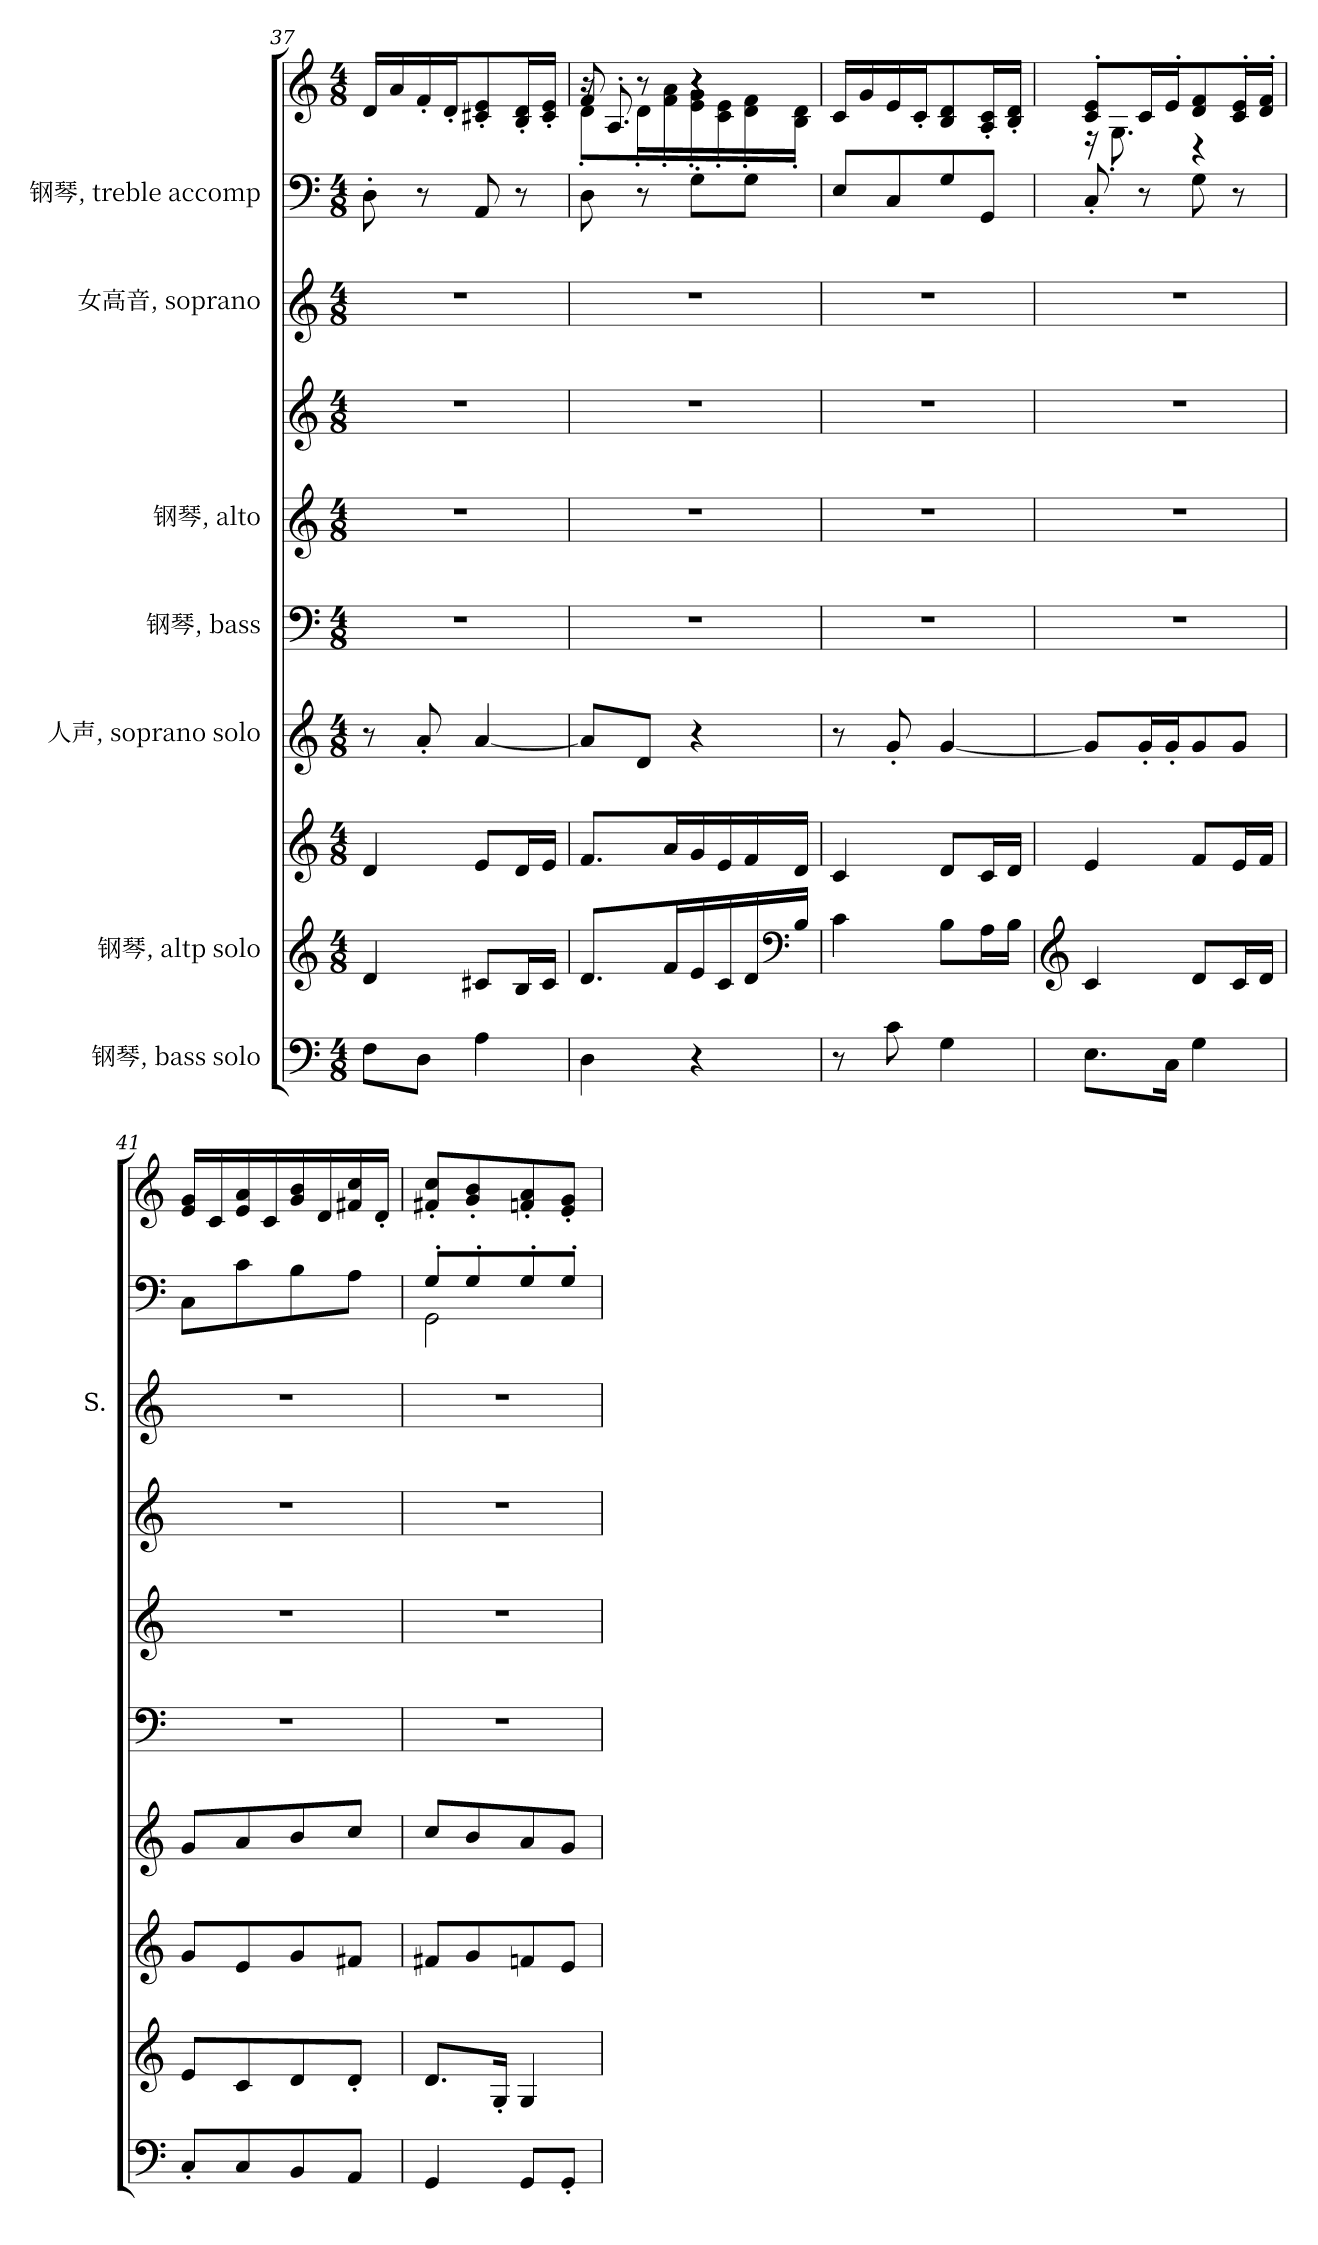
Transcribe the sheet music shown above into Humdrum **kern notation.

**kern	**kern	**kern	**kern	**kern	**kern	**kern	**kern	**kern	**kern
*part7	*part6	*part6	*part5	*part4	*part3	*part3	*part2	*part1	*part1
*staff10	*staff9	*staff8	*staff7	*staff6	*staff5	*staff4	*staff3	*staff2	*staff1
*I"钢琴, bass solo	*I"钢琴, altp solo	*	*I"人声, soprano solo	*I"钢琴, bass	*I"钢琴, alto	*	*I"女高音, soprano	*I"钢琴, treble accomp	*
*	*	*	*	*	*	*	*I'S.	*	*
*clefF4	*clefG2	*clefG2	*clefG2	*clefF4	*clefG2	*clefG2	*clefG2	*clefF4	*clefG2
*k[]	*k[]	*k[]	*k[]	*k[]	*k[]	*k[]	*k[]	*k[]	*k[]
*M4/8	*M4/8	*M4/8	*M4/8	*M4/8	*M4/8	*M4/8	*M4/8	*M4/8	*M4/8
=37	=37	=37	=37	=37	=37	=37	=37	=37	=37
8F\L	4d/	4d/	8r	2r	2r	2r	2r	8D'\	16d/LL
.	.	.	.	.	.	.	.	.	16a/
8D\J	.	.	8a'/	.	.	.	.	8r	16f'/
.	.	.	.	.	.	.	.	.	16d'/J
4A\	8c#X/L	8e/L	[4a/	.	.	.	.	8AA/	8c#X/' 8e/'
.	16B/L	16d/L	.	.	.	.	.	8r	16B/' 16d/'L
.	16c#/JJ	16e/JJ	.	.	.	.	.	.	16c#/' 16e/'JJ
!!LO:PB:g=z
=38	=38	=38	=38	=38	=38	=38	=38	=38	=38
*	*	*	*	*	*	*	*	*	*^
*	*	*	*	*	*	*	*	*	*	*^
4D\	8.d/L	8.f/L	8a/L]	2r	2r	2r	2r	8D\	8f/	8d'\L	16r
.	.	.	.	.	.	.	.	.	.	.	8.A'/
.	.	.	8d/J	.	.	.	.	8r	8r	16d'\L	.
.	16f/L	16a/L	.	.	.	.	.	.	.	16f\' 16a\'	.
4r	16e/	16g/	4r	.	.	.	.	8G'\L	4r	16e\' 16g\'	4r
.	16c/	16e/	.	.	.	.	.	.	.	16c\' 16e\'	.
.	16d/	16f/	.	.	.	.	.	8G\J	.	16d\' 16f\'	.
*	*clefF4	*	*	*	*	*	*	*	*	*	*
.	16B/JJ	16d/JJ	.	.	.	.	.	.	.	16B\' 16d\'JJ	.
*	*	*	*	*	*	*	*	*	*v	*v	*v
=39	=39	=39	=39	=39	=39	=39	=39	=39	=39
8r	4c\	4c/	8r	2r	2r	2r	2r	8E/L	16c/LL
.	.	.	.	.	.	.	.	.	16g/
8c\	.	.	8g'/	.	.	.	.	8C/	16e/
.	.	.	.	.	.	.	.	.	16c'/J
4G\	8B\L	8d/L	[4g/	.	.	.	.	8G/	8B/ 8d/
.	16A\L	16c/L	.	.	.	.	.	8GG/J	16A/' 16c/'L
.	16B\JJ	16d/JJ	.	.	.	.	.	.	16B/' 16d/'JJ
=40	=40	=40	=40	=40	=40	=40	=40	=40	=40
*	*clefG2	*	*	*	*	*	*	*	*
*	*	*	*	*	*	*	*	*	*^
8.E\L	4c/	4e/	8g/L]	2r	2r	2r	2r	8C'/	8c/' 8e/'L	16r
.	.	.	.	.	.	.	.	.	.	8.G'\
.	.	.	16g'/L	.	.	.	.	8r	16c/L	.
16C\Jk	.	.	16g'/J	.	.	.	.	.	16e'/J	.
4G\	8d/L	8f/L	8g/	.	.	.	.	8G\	8d/ 8f/	4r
.	16c/L	16e/L	8g/J	.	.	.	.	8r	16c/' 16e/'L	.
.	16d/JJ	16f/JJ	.	.	.	.	.	.	16d/' 16f/'JJ	.
*	*	*	*	*	*	*	*	*	*v	*v
=41	=41	=41	=41	=41	=41	=41	=41	=41	=41
8C'/L	8e/L	8g/L	8g/L	2r	2r	2r	2r	8C\L	16e/ 16g/LL
.	.	.	.	.	.	.	.	.	16c/
8C/	8c/	8e/	8a/	.	.	.	.	8c\	16e/ 16a/
.	.	.	.	.	.	.	.	.	16c/
8BB/	8d/	8g/	8b/	.	.	.	.	8B\	16g/ 16b/
.	.	.	.	.	.	.	.	.	16d/
8AA/J	8d'/J	8f#X/J	8cc/J	.	.	.	.	8A\J	16f#X/ 16cc/
.	.	.	.	.	.	.	.	.	16d'/JJ
!!LO:PB:g=z
=42	=42	=42	=42	=42	=42	=42	=42	=42	=42
*	*	*	*	*	*	*	*	*^	*
4GG/	8.d/L	8f#X/L	8cc/L	2r	2r	2r	2r	8G'/L	2GG\	8f#X/' 8cc/'L
.	.	8g/	8b/	.	.	.	.	8G'/	.	8g/' 8b/'
.	16G'/Jk	.	.	.	.	.	.	.	.	.
8GG/L	4G/	8fn/	8a/	.	.	.	.	8G'/	.	8fn/' 8a/'
8GG'/J	.	8e/J	8g/J	.	.	.	.	8G'/J	.	8e/' 8g/'J
*	*	*	*	*	*	*	*	*v	*v	*
=	=	=	=	=	=	=	=	=	=
*-	*-	*-	*-	*-	*-	*-	*-	*-	*-
